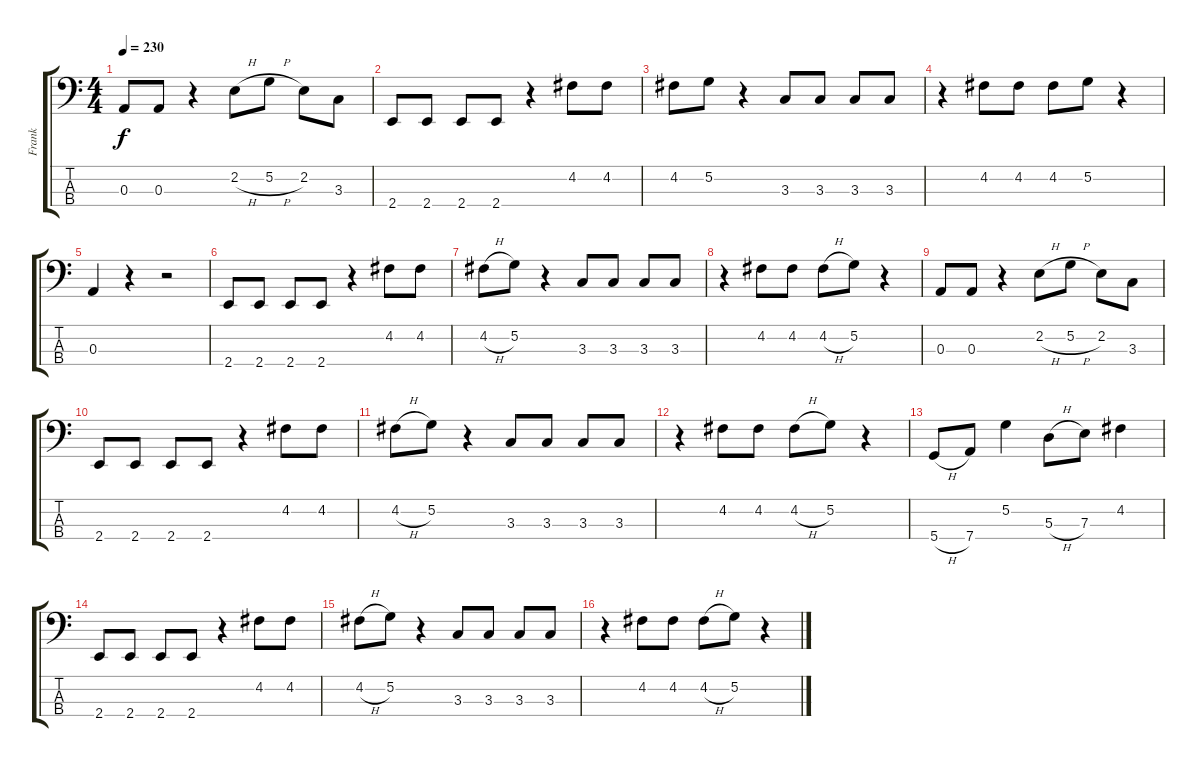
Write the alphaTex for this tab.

\track ("Frank" "Frank") {instrument electricbassfinger}
\staff {score tabs}
\tuning (G2 D2 A1 D1) {hide}
\ts (4 4)
\tempo 230
\clef f4
\ks c
0.3.8{dy f} 0.3.8 r.4 2.2{h}.8 5.2{h}.8 2.2.8 3.3.8 |
2.4.8 2.4.8 2.4.8 2.4.8 r.4 4.2.8 4.2.8 |
4.2.8 5.2.8 r.4 3.3.8 3.3.8 3.3.8 3.3.8 |
r.4 4.2.8 4.2.8 4.2.8 5.2.8 r.4 |
0.3.4 r.4 r.2 |
2.4.8 2.4.8 2.4.8 2.4.8 r.4 4.2.8 4.2.8 |
4.2{h}.8 5.2.8 r.4 3.3.8 3.3.8 3.3.8 3.3.8 |
r.4 4.2.8 4.2.8 4.2{h}.8 5.2.8 r.4 |
0.3.8 0.3.8 r.4 2.2{h}.8 5.2{h}.8 2.2.8 3.3.8 |
2.4.8 2.4.8 2.4.8 2.4.8 r.4 4.2.8 4.2.8 |
4.2{h}.8 5.2.8 r.4 3.3.8 3.3.8 3.3.8 3.3.8 |
r.4 4.2.8 4.2.8 4.2{h}.8 5.2.8 r.4 |
5.4{h}.8 7.4.8 5.2.4 5.3{h}.8 7.3.8 4.2.4 |
2.4.8 2.4.8 2.4.8 2.4.8 r.4 4.2.8 4.2.8 |
4.2{h}.8 5.2.8 r.4 3.3.8 3.3.8 3.3.8 3.3.8 |
r.4 4.2.8 4.2.8 4.2{h}.8 5.2.8 r.4
